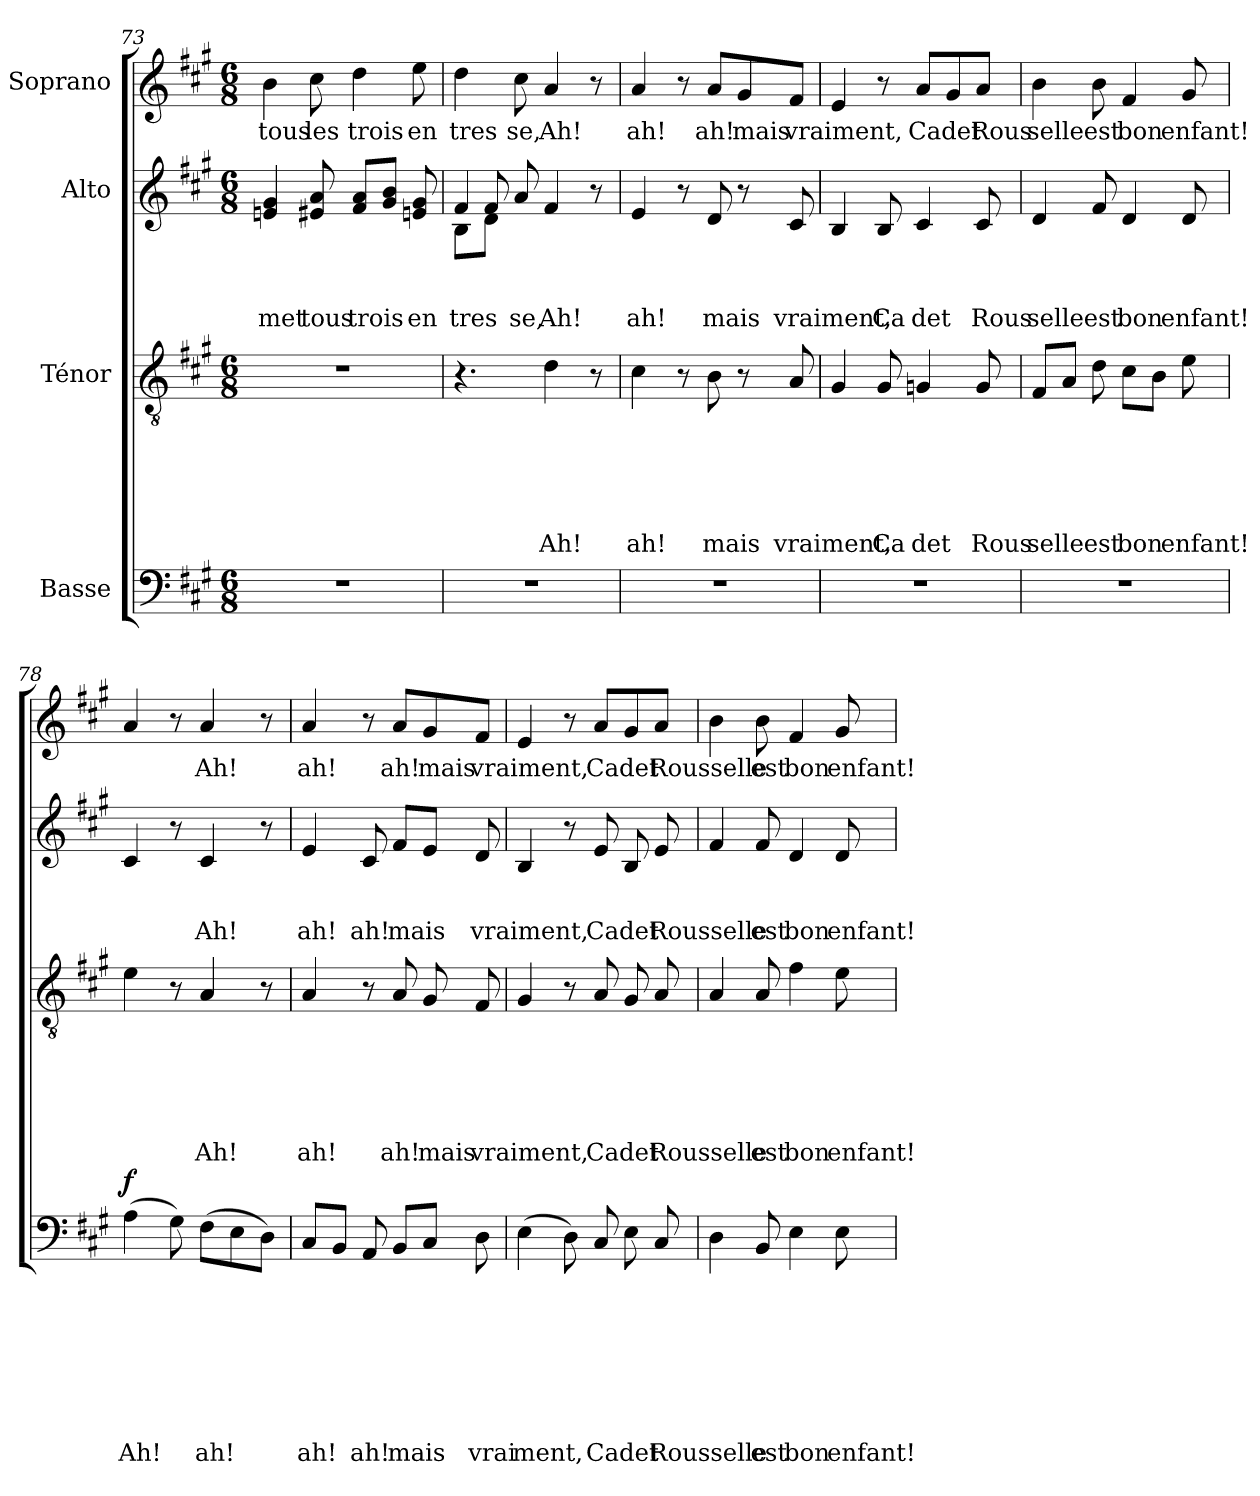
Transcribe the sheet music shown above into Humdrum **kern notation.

**kern	**text	**text	**text	**text	**text	**text	**text	**text	**dynam	**kern	**text	**text	**text	**text	**text	**text	**kern	**text	**text	**text	**kern	**text
*part4	*part4	*part4	*part4	*part4	*part4	*part4	*part4	*part4	*part4	*part3	*part3	*part3	*part3	*part3	*part3	*part3	*part2	*part2	*part2	*part2	*part1	*part1
*staff4	*staff4	*staff4	*staff4	*staff4	*staff4	*staff4	*staff4	*staff4	*staff4	*staff3	*staff3	*staff3	*staff3	*staff3	*staff3	*staff3	*staff2	*staff2	*staff2	*staff2	*staff1	*staff1
*I"Basse	*	*	*	*	*	*	*	*	*	*I"Ténor	*	*	*	*	*	*	*I"Alto	*	*	*	*I"Soprano	*
*clefF4	*	*	*	*	*	*	*	*	*	*clefGv2	*	*	*	*	*	*	*clefG2	*	*	*	*clefG2	*
*k[f#c#g#]	*	*	*	*	*	*	*	*	*	*k[f#c#g#]	*	*	*	*	*	*	*k[f#c#g#]	*	*	*	*k[f#c#g#]	*
*A:	*	*	*	*	*	*	*	*	*	*A:	*	*	*	*	*	*	*A:	*	*	*	*A:	*
*M6/8	*	*	*	*	*	*	*	*	*	*M6/8	*	*	*	*	*	*	*M6/8	*	*	*	*M6/8	*
=73	=73	=73	=73	=73	=73	=73	=73	=73	=73	=73	=73	=73	=73	=73	=73	=73	=73	=73	=73	=73	=73	=73
!LO:N:vis=1	!	!	!	!	!	!	!	!	!	!LO:N:vis=1	!	!	!	!	!	!	!	!	!	!LO:LY:b	!	!LO:LY:b
2.r	.	.	.	.	.	.	.	.	.	2.r	.	.	.	.	.	.	4en/ 4g#/	.	.	met	4b\	tous
!	!	!	!	!	!	!	!	!	!	!	!	!	!	!	!	!	!	!	!	!LO:LY:b	!	!LO:LY:b
.	.	.	.	.	.	.	.	.	.	.	.	.	.	.	.	.	8e#X/ 8a/	.	.	tous	8cc#\	les
!	!	!	!	!	!	!	!	!	!	!	!	!	!	!	!	!	!	!	!	!LO:LY:b	!	!LO:LY:b
.	.	.	.	.	.	.	.	.	.	.	.	.	.	.	.	.	8f#/ 8a/L	.	.	trois	4dd\	trois
.	.	.	.	.	.	.	.	.	.	.	.	.	.	.	.	.	8g#/ 8b/J	.	.	.	.	.
!	!	!	!	!	!	!	!	!	!	!	!	!	!	!	!	!	!	!	!	!LO:LY:b	!	!LO:LY:b
.	.	.	.	.	.	.	.	.	.	.	.	.	.	.	.	.	8en/ 8g#/	.	.	en	8ee\	en
=74	=74	=74	=74	=74	=74	=74	=74	=74	=74	=74	=74	=74	=74	=74	=74	=74	=74	=74	=74	=74	=74	=74
!LO:N:vis=1	!	!	!	!	!	!	!	!	!	!	!	!	!	!	!	!	!	!	!	!LO:LY:b	!	!LO:LY:b
*	*	*	*	*	*	*	*	*	*	*	*	*	*	*	*	*	*^	*	*	*	*	*
*	*	*	*	*	*	*	*	*	*	*	*	*	*	*	*	*	*	*^	*	*	*	*	*
2.r	.	.	.	.	.	.	.	.	.	4.r	.	.	.	.	.	.	4f#/	8B\L	8ryy	.	.	tres	4dd\	tres
.	.	.	.	.	.	.	.	.	.	.	.	.	.	.	.	.	.	8d\J	8f#/	.	.	.	.	.
!	!	!	!	!	!	!	!	!	!	!	!	!	!	!	!	!	!	!	!	!	!	!LO:LY:b	!	!LO:LY:b
.	.	.	.	.	.	.	.	.	.	.	.	.	.	.	.	.	2ryy	8a/	8ryy	.	.	se,	8cc#\	se,
!	!	!	!	!	!	!	!	!	!	!	!	!	!	!	!	!LO:LY:b	!	!	!	!	!	!LO:LY:b	!	!LO:LY:b
.	.	.	.	.	.	.	.	.	.	4d\	.	.	.	.	.	Ah!	.	4.ryy	4f#/	.	.	Ah!	4a/	Ah!
.	.	.	.	.	.	.	.	.	.	8r	.	.	.	.	.	.	.	.	8r	.	.	.	8r	.
=75	=75	=75	=75	=75	=75	=75	=75	=75	=75	=75	=75	=75	=75	=75	=75	=75	=75	=75	=75	=75	=75	=75	=75	=75
!LO:N:vis=1	!	!	!	!	!	!	!	!	!	!	!	!	!	!	!	!LO:LY:b	!	!	!	!	!	!LO:LY:b	!	!LO:LY:b
*	*	*	*	*	*	*	*	*	*	*	*	*	*	*	*	*	*v	*v	*v	*	*	*	*	*
2.r	.	.	.	.	.	.	.	.	.	4c#\	.	.	.	.	.	ah!	4e/	.	.	ah!	4a/	ah!
.	.	.	.	.	.	.	.	.	.	8r	.	.	.	.	.	.	8r	.	.	.	8r	.
!	!	!	!	!	!	!	!	!	!	!	!	!	!	!	!	!LO:LY:b	!	!	!	!LO:LY:b	!	!LO:LY:b
.	.	.	.	.	.	.	.	.	.	8B\	.	.	.	.	.	mais	8d/	.	.	mais	8a/L	ah!
!	!	!	!	!	!	!	!	!	!	!	!	!	!	!	!	!	!	!	!	!	!	!LO:LY:b
.	.	.	.	.	.	.	.	.	.	8r	.	.	.	.	.	.	8r	.	.	.	8g#/	mais
!	!	!	!	!	!	!	!	!	!	!	!	!	!	!	!	!LO:LY:b	!	!	!	!LO:LY:b	!	!LO:LY:b
.	.	.	.	.	.	.	.	.	.	8A/	.	.	.	.	.	vraiment,	8c#/	.	.	vraiment,	8f#/J	vraiment,
=76	=76	=76	=76	=76	=76	=76	=76	=76	=76	=76	=76	=76	=76	=76	=76	=76	=76	=76	=76	=76	=76	=76
!LO:N:vis=1	!	!	!	!	!	!	!	!	!	!	!	!	!	!	!	!	!	!	!	!	!	!
2.r	.	.	.	.	.	.	.	.	.	4G#/	.	.	.	.	.	.	4B/	.	.	.	4e/	.
!	!	!	!	!	!	!	!	!	!	!	!	!	!	!	!	!LO:LY:b	!	!	!	!LO:LY:b	!	!
.	.	.	.	.	.	.	.	.	.	8G#/	.	.	.	.	.	Ca	8B/	.	.	Ca	8r	.
!	!	!	!	!	!	!	!	!	!	!	!	!	!	!	!	!LO:LY:b	!	!	!	!LO:LY:b	!	!LO:LY:b
.	.	.	.	.	.	.	.	.	.	4Gn/	.	.	.	.	.	det	4c#/	.	.	det	8a/L	Cadet
.	.	.	.	.	.	.	.	.	.	.	.	.	.	.	.	.	.	.	.	.	8g#/	.
!	!	!	!	!	!	!	!	!	!	!	!	!	!	!	!	!LO:LY:b	!	!	!	!LO:LY:b	!	!LO:LY:b
.	.	.	.	.	.	.	.	.	.	8G/	.	.	.	.	.	Rous	8c#/	.	.	Rous	8a/J	Rous
!!LO:LB:g=z
=77	=77	=77	=77	=77	=77	=77	=77	=77	=77	=77	=77	=77	=77	=77	=77	=77	=77	=77	=77	=77	=77	=77
!LO:N:vis=1	!	!	!	!	!	!	!	!	!	!	!	!	!	!	!	!LO:LY:b	!	!	!	!LO:LY:b	!	!LO:LY:b
2.r	.	.	.	.	.	.	.	.	.	8F#/L	.	.	.	.	.	selle	4d/	.	.	selle	4b\	selle
.	.	.	.	.	.	.	.	.	.	8A/J	.	.	.	.	.	.	.	.	.	.	.	.
!	!	!	!	!	!	!	!	!	!	!	!	!	!	!	!	!LO:LY:b	!	!	!	!LO:LY:b	!	!LO:LY:b
.	.	.	.	.	.	.	.	.	.	8d\	.	.	.	.	.	est	8f#/	.	.	est	8b\	est
!	!	!	!	!	!	!	!	!	!	!	!	!	!	!	!	!LO:LY:b	!	!	!	!LO:LY:b	!	!LO:LY:b
.	.	.	.	.	.	.	.	.	.	8c#\L	.	.	.	.	.	bon	4d/	.	.	bon	4f#/	bon
.	.	.	.	.	.	.	.	.	.	8B\J	.	.	.	.	.	.	.	.	.	.	.	.
!	!	!	!	!	!	!	!	!	!	!	!	!	!	!	!	!LO:LY:b	!	!	!	!LO:LY:b	!	!LO:LY:b
.	.	.	.	.	.	.	.	.	.	8e\	.	.	.	.	.	enfant!	8d/	.	.	enfant!	8g#/	enfant!
=78	=78	=78	=78	=78	=78	=78	=78	=78	=78	=78	=78	=78	=78	=78	=78	=78	=78	=78	=78	=78	=78	=78
!	!	!	!	!	!	!	!	!LO:LY:b	!LO:DY:a	!	!	!	!	!	!	!	!	!	!	!	!	!
(>4A\	.	.	.	.	.	.	.	Ah!	f	4e\	.	.	.	.	.	.	4c#/	.	.	.	4a/	.
8G#\)	.	.	.	.	.	.	.	.	.	8r	.	.	.	.	.	.	8r	.	.	.	8r	.
!	!	!	!	!	!	!	!	!LO:LY:b	!	!	!	!	!	!	!	!LO:LY:b	!	!	!	!LO:LY:b	!	!LO:LY:b
(>8F#\L	.	.	.	.	.	.	.	ah!	.	4A/	.	.	.	.	.	Ah!	4c#/	.	.	Ah!	4a/	Ah!
8E\	.	.	.	.	.	.	.	.	.	.	.	.	.	.	.	.	.	.	.	.	.	.
8D\J)	.	.	.	.	.	.	.	.	.	8r	.	.	.	.	.	.	8r	.	.	.	8r	.
=79	=79	=79	=79	=79	=79	=79	=79	=79	=79	=79	=79	=79	=79	=79	=79	=79	=79	=79	=79	=79	=79	=79
!	!	!	!	!	!	!	!	!LO:LY:b	!	!	!	!	!	!	!	!LO:LY:b	!	!	!	!LO:LY:b	!	!LO:LY:b
8C#/L	.	.	.	.	.	.	.	ah!	.	4A/	.	.	.	.	.	ah!	4e/	.	.	ah!	4a/	ah!
8BB/J	.	.	.	.	.	.	.	.	.	.	.	.	.	.	.	.	.	.	.	.	.	.
!	!	!	!	!	!	!	!	!LO:LY:b	!	!	!	!	!	!	!	!	!	!	!	!LO:LY:b	!	!
8AA/	.	.	.	.	.	.	.	ah!	.	8r	.	.	.	.	.	.	8c#/	.	.	ah!	8r	.
!	!	!	!	!	!	!	!	!LO:LY:b	!	!	!	!	!	!	!	!LO:LY:b	!	!	!	!LO:LY:b	!	!LO:LY:b
8BB/L	.	.	.	.	.	.	.	mais	.	8A/	.	.	.	.	.	ah!	8f#/L	.	.	mais	8a/L	ah!
!	!	!	!	!	!	!	!	!	!	!	!	!	!	!	!	!LO:LY:b	!	!	!	!	!	!LO:LY:b
8C#/J	.	.	.	.	.	.	.	.	.	8G#/	.	.	.	.	.	mais	8e/J	.	.	.	8g#/	mais
!	!	!	!	!	!	!	!	!LO:LY:b	!	!	!	!	!	!	!	!LO:LY:b	!	!	!	!LO:LY:b	!	!LO:LY:b
8D\	.	.	.	.	.	.	.	vrai	.	8F#/	.	.	.	.	.	vraiment,	8d/	.	.	vraiment,	8f#/J	vraiment,
=80	=80	=80	=80	=80	=80	=80	=80	=80	=80	=80	=80	=80	=80	=80	=80	=80	=80	=80	=80	=80	=80	=80
!	!	!	!	!	!	!	!	!LO:LY:b	!	!	!	!	!	!	!	!	!	!	!	!	!	!
(>4E\	.	.	.	.	.	.	.	ment,	.	4G#/	.	.	.	.	.	.	4B/	.	.	.	4e/	.
8D\)	.	.	.	.	.	.	.	.	.	8r	.	.	.	.	.	.	8r	.	.	.	8r	.
!	!	!	!	!	!	!	!	!LO:LY:b	!	!	!	!	!	!	!	!LO:LY:b	!	!	!	!LO:LY:b	!	!LO:LY:b
8C#/	.	.	.	.	.	.	.	Cadet	.	8A/	.	.	.	.	.	Cadet	8e/	.	.	Cadet	8a/L	Cadet
8E\	.	.	.	.	.	.	.	.	.	8G#/	.	.	.	.	.	.	8B/	.	.	.	8g#/	.
!	!	!	!	!	!	!	!	!LO:LY:b	!	!	!	!	!	!	!	!LO:LY:b	!	!	!	!LO:LY:b	!	!LO:LY:b
8C#/	.	.	.	.	.	.	.	Rousselle	.	8A/	.	.	.	.	.	Rousselle	8e/	.	.	Rousselle	8a/J	Rousselle
=81	=81	=81	=81	=81	=81	=81	=81	=81	=81	=81	=81	=81	=81	=81	=81	=81	=81	=81	=81	=81	=81	=81
4D\	.	.	.	.	.	.	.	.	.	4A/	.	.	.	.	.	.	4f#/	.	.	.	4b\	.
!	!	!	!	!	!	!	!	!LO:LY:b	!	!	!	!	!	!	!	!LO:LY:b	!	!	!	!LO:LY:b	!	!LO:LY:b
8BB/	.	.	.	.	.	.	.	est	.	8A/	.	.	.	.	.	est	8f#/	.	.	est	8b\	est
!	!	!	!	!	!	!	!	!LO:LY:b	!	!	!	!	!	!	!	!LO:LY:b	!	!	!	!LO:LY:b	!	!LO:LY:b
4E\	.	.	.	.	.	.	.	bon	.	4f#\	.	.	.	.	.	bon	4d/	.	.	bon	4f#/	bon
!	!	!	!	!	!	!	!	!LO:LY:b	!	!	!	!	!	!	!	!LO:LY:b	!	!	!	!LO:LY:b	!	!LO:LY:b
8E\	.	.	.	.	.	.	.	enfant!	.	8e\	.	.	.	.	.	enfant!	8d/	.	.	enfant!	8g#/	enfant!
=	=	=	=	=	=	=	=	=	=	=	=	=	=	=	=	=	=	=	=	=	=	=
*-	*-	*-	*-	*-	*-	*-	*-	*-	*-	*-	*-	*-	*-	*-	*-	*-	*-	*-	*-	*-	*-	*-
